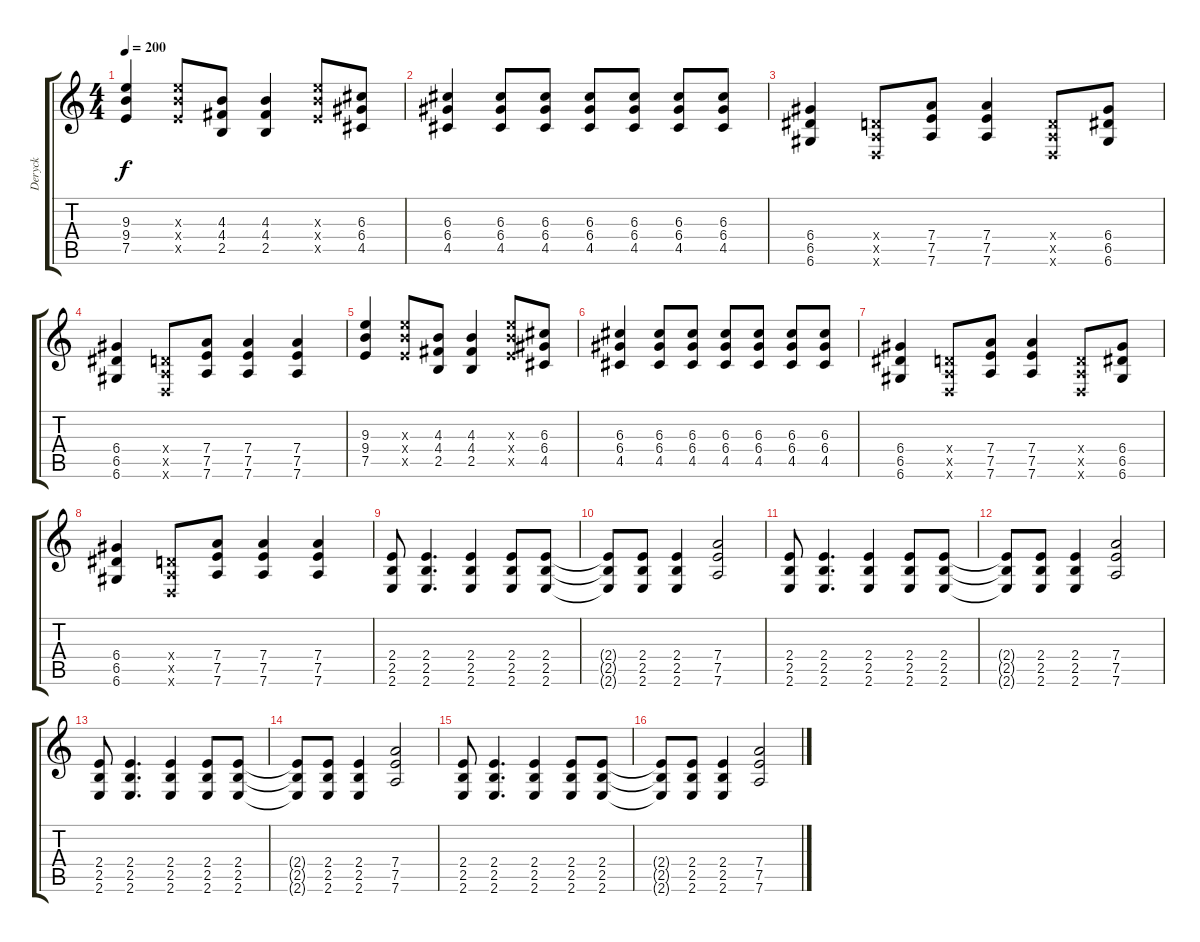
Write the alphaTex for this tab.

\track ("Deryck" "Deryck") {instrument distortionguitar}
\staff {score tabs}
\tuning (E4 B3 G3 D3 A2 D2) {hide}
\ts (4 4)
\tempo 200
\clef g2
\ks c
(9.3 9.4 7.5).4{dy f volume 8 instrument distortionguitar} (9.3{x} 9.4{x} 7.5{x}).8 (4.3 4.4 2.5).8 (4.3 4.4 2.5).4 (9.3{x} 9.4{x} 7.5{x}).8 (6.3 6.4 4.5).8 |
(6.3 6.4 4.5).4 (6.3 6.4 4.5).8 (6.3 6.4 4.5).8 (6.3 6.4 4.5).8 (6.3 6.4 4.5).8 (6.3 6.4 4.5).8 (6.3 6.4 4.5).8 |
(6.4 6.5 6.6).4 (0.4{x} 0.5{x} 0.6{x}).8 (7.4 7.5 7.6).8 (7.4 7.5 7.6).4 (0.4{x} 0.5{x} 0.6{x}).8 (6.4 6.5 6.6).8 |
(6.4 6.5 6.6).4 (0.4{x} 0.5{x} 0.6{x}).8 (7.4 7.5 7.6).8 (7.4 7.5 7.6).4 (7.4 7.5 7.6).4 |
(9.3 9.4 7.5).4 (9.3{x} 9.4{x} 7.5{x}).8 (4.3 4.4 2.5).8 (4.3 4.4 2.5).4 (9.3{x} 9.4{x} 7.5{x}).8 (6.3 6.4 4.5).8 |
(6.3 6.4 4.5).4 (6.3 6.4 4.5).8 (6.3 6.4 4.5).8 (6.3 6.4 4.5).8 (6.3 6.4 4.5).8 (6.3 6.4 4.5).8 (6.3 6.4 4.5).8 |
(6.4 6.5 6.6).4 (0.4{x} 0.5{x} 0.6{x}).8 (7.4 7.5 7.6).8 (7.4 7.5 7.6).4 (0.4{x} 0.5{x} 0.6{x}).8 (6.4 6.5 6.6).8 |
(6.4 6.5 6.6).4 (0.4{x} 0.5{x} 0.6{x}).8 (7.4 7.5 7.6).8 (7.4 7.5 7.6).4 (7.4 7.5 7.6).4 |
(2.4 2.5 2.6).8 (2.4 2.5 2.6).4{d} (2.4 2.5 2.6).4 (2.4 2.5 2.6).8 (2.4 2.5 2.6).8 |
(2.4{t} 2.5{t} 2.6{t}).8 (2.4 2.5 2.6).8 (2.4 2.5 2.6).4 (7.4 7.5 7.6).2 |
(2.4 2.5 2.6).8 (2.4 2.5 2.6).4{d} (2.4 2.5 2.6).4 (2.4 2.5 2.6).8 (2.4 2.5 2.6).8 |
(2.4{t} 2.5{t} 2.6{t}).8 (2.4 2.5 2.6).8 (2.4 2.5 2.6).4 (7.4 7.5 7.6).2 |
(2.4 2.5 2.6).8 (2.4 2.5 2.6).4{d} (2.4 2.5 2.6).4 (2.4 2.5 2.6).8 (2.4 2.5 2.6).8 |
(2.4{t} 2.5{t} 2.6{t}).8 (2.4 2.5 2.6).8 (2.4 2.5 2.6).4 (7.4 7.5 7.6).2 |
(2.4 2.5 2.6).8 (2.4 2.5 2.6).4{d} (2.4 2.5 2.6).4 (2.4 2.5 2.6).8 (2.4 2.5 2.6).8 |
(2.4{t} 2.5{t} 2.6{t}).8 (2.4 2.5 2.6).8 (2.4 2.5 2.6).4 (7.4 7.5 7.6).2
